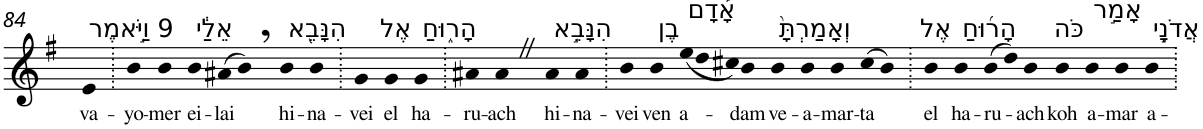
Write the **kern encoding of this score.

**kern	**text
*part1	*part1
*staff1	*staff1
*I"Piano	*
*I'Pno	*
!!LO:PB:g=z
*clefG2	*
*k[f#]	*
*G:	*
=84	=84
!LO:TX:a:t=9 וַיֹּ֣אמֶר	!
!	!LO:LY:b
4e	va-
=85.	=85.
!	!LO:LY:b
4b	-yo-
!	!LO:LY:b
4b	-mer
!LO:TX:a:t=אֵלַ֔י	!
!	!LO:LY:b
4b	ei-
!	!LO:LY:b
(>8a#X	-lai
8b,)	.
!LO:TX:a:t=הִנָּבֵ֖א	!
!	!LO:LY:b
4b	hi-
!	!LO:LY:b
4b	-na-
=86.	=86.
!	!LO:LY:b
4g	-vei
!LO:TX:a:t=אֶל	!
!	!LO:LY:b
4g	el
!LO:TX:a:t=הָר֑וּחַ	!
!	!LO:LY:b
4g	ha-
=87.	=87.
!	!LO:LY:b
4a#X	-ru-
!	!LO:LY:b
4a#Z	-ach
!LO:TX:a:t=הִנָּבֵ֣א	!
!	!LO:LY:b
4a#	hi-
!	!LO:LY:b
4a#	-na-
=88.	=88.
!	!LO:LY:b
4b	-vei
!LO:TX:a:t=בֶן	!
!	!LO:LY:b
4b	ven
*Xtuplet	*
!LO:TX:a:t=אָ֠דָם	!
!	!LO:LY:b
(<12ee	a-
12dd	.
12cc#X)	.
!	!LO:LY:b
4b	-dam
!LO:TX:a:t=וְאָמַרְתָּ֨	!
!	!LO:LY:b
4b	ve-
!	!LO:LY:b
4b	-a-
!	!LO:LY:b
4b	-mar-
!	!LO:LY:b
(>8cc#	-ta
8b)	.
=89.	=89.
!LO:TX:a:t=אֶל	!
!	!LO:LY:b
4b	el
!LO:TX:a:t=הָר֜וּחַ	!
!	!LO:LY:b
4b	ha-
!	!LO:LY:b
(>8b	-ru-
8dd)	.
!	!LO:LY:b
4b	-ach
!LO:TX:a:t=כֹּה	!
!	!LO:LY:b
4b	koh
!LO:TX:a:t=אָמַ֣ר	!
!	!LO:LY:b
4b	a-
!	!LO:LY:b
4b	-mar
!LO:TX:a:t=אֲדֹנָ֣י	!
!	!LO:LY:b
4b	a-
=.	=.
*-	*-
